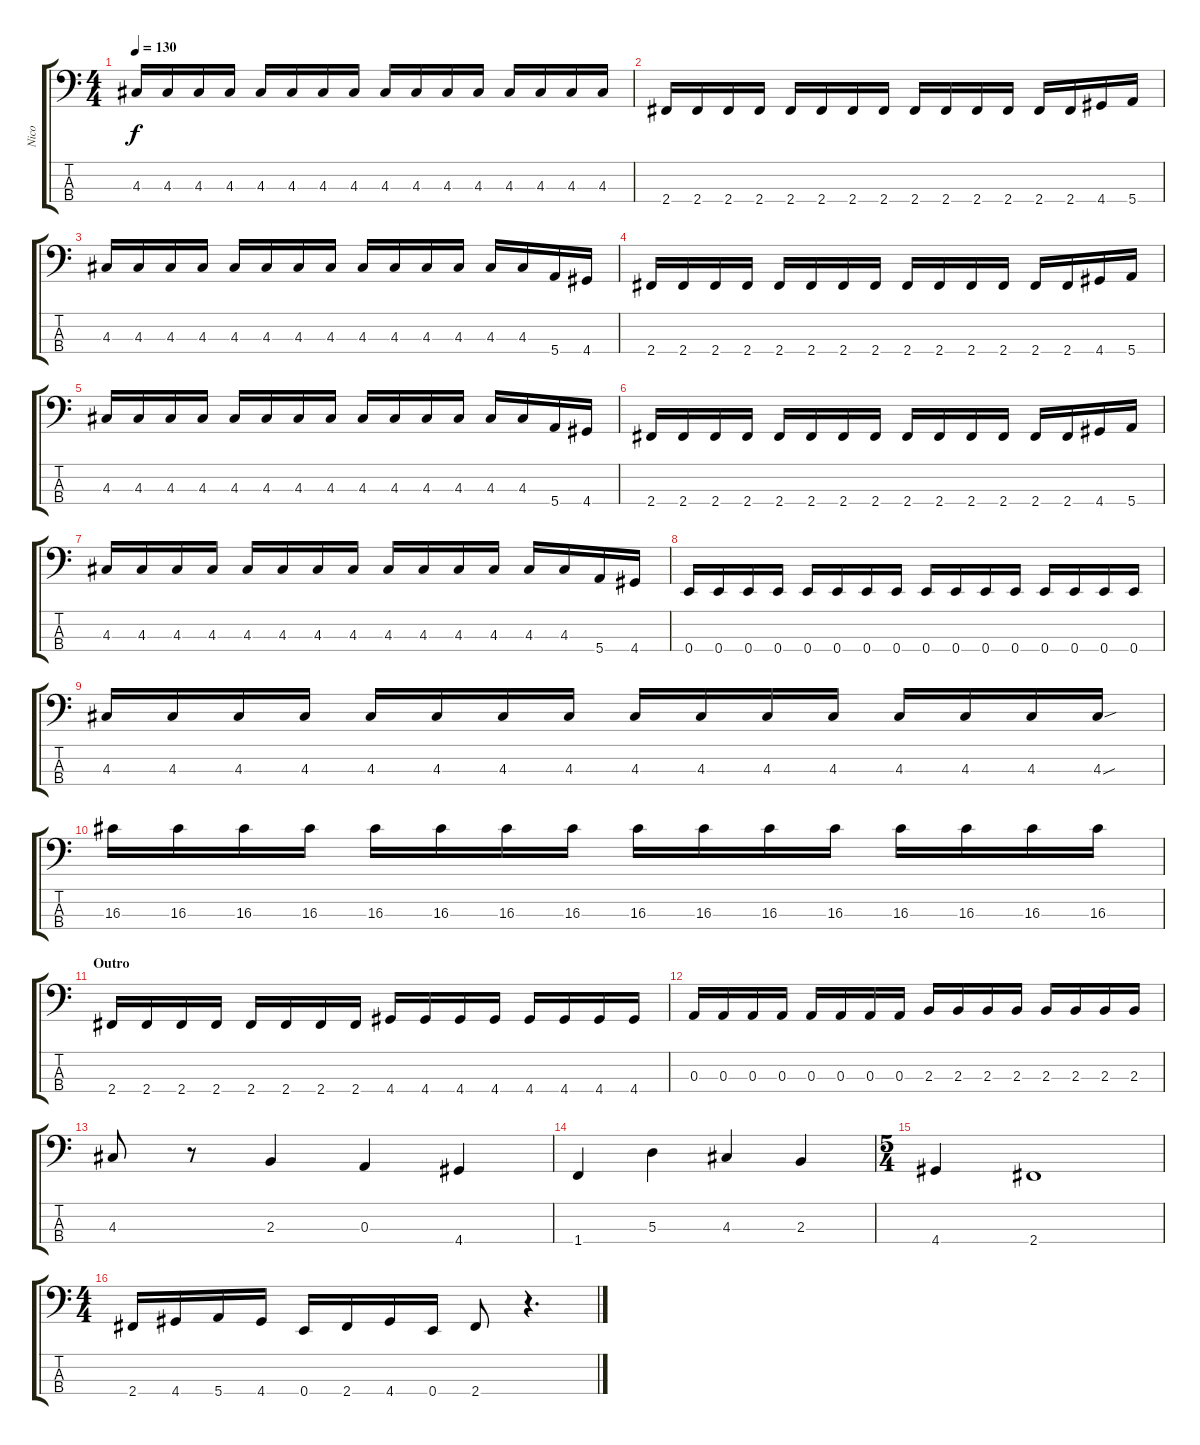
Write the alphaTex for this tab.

\track ("Nico" "Nico") {instrument electricbassfinger}
\staff {score tabs}
\tuning (G2 D2 A1 E1) {hide}
\ts (4 4)
\tempo 130
\clef f4
\ks c
4.3.16{dy f} 4.3.16 4.3.16 4.3.16 4.3.16 4.3.16 4.3.16 4.3.16 4.3.16 4.3.16 4.3.16 4.3.16 4.3.16 4.3.16 4.3.16 4.3.16 |
2.4.16 2.4.16 2.4.16 2.4.16 2.4.16 2.4.16 2.4.16 2.4.16 2.4.16 2.4.16 2.4.16 2.4.16 2.4.16 2.4.16 4.4.16 5.4.16 |
4.3.16 4.3.16 4.3.16 4.3.16 4.3.16 4.3.16 4.3.16 4.3.16 4.3.16 4.3.16 4.3.16 4.3.16 4.3.16 4.3.16 5.4.16 4.4.16 |
2.4.16 2.4.16 2.4.16 2.4.16 2.4.16 2.4.16 2.4.16 2.4.16 2.4.16 2.4.16 2.4.16 2.4.16 2.4.16 2.4.16 4.4.16 5.4.16 |
4.3.16 4.3.16 4.3.16 4.3.16 4.3.16 4.3.16 4.3.16 4.3.16 4.3.16 4.3.16 4.3.16 4.3.16 4.3.16 4.3.16 5.4.16 4.4.16 |
2.4.16 2.4.16 2.4.16 2.4.16 2.4.16 2.4.16 2.4.16 2.4.16 2.4.16 2.4.16 2.4.16 2.4.16 2.4.16 2.4.16 4.4.16 5.4.16 |
4.3.16 4.3.16 4.3.16 4.3.16 4.3.16 4.3.16 4.3.16 4.3.16 4.3.16 4.3.16 4.3.16 4.3.16 4.3.16 4.3.16 5.4.16 4.4.16 |
0.4.16 0.4.16 0.4.16 0.4.16 0.4.16 0.4.16 0.4.16 0.4.16 0.4.16 0.4.16 0.4.16 0.4.16 0.4.16 0.4.16 0.4.16 0.4.16 |
4.3.16 4.3.16 4.3.16 4.3.16 4.3.16 4.3.16 4.3.16 4.3.16 4.3.16 4.3.16 4.3.16 4.3.16 4.3.16 4.3.16 4.3.16 4.3{sou}.16 |
16.3.16 16.3.16 16.3.16 16.3.16 16.3.16 16.3.16 16.3.16 16.3.16 16.3.16 16.3.16 16.3.16 16.3.16 16.3.16 16.3.16 16.3.16 16.3.16 |
\section ("" "Outro")
2.4.16 2.4.16 2.4.16 2.4.16 2.4.16 2.4.16 2.4.16 2.4.16 4.4.16 4.4.16 4.4.16 4.4.16 4.4.16 4.4.16 4.4.16 4.4.16 |
0.3.16 0.3.16 0.3.16 0.3.16 0.3.16 0.3.16 0.3.16 0.3.16 2.3.16 2.3.16 2.3.16 2.3.16 2.3.16 2.3.16 2.3.16 2.3.16 |
4.3.8 r.8 2.3.4 0.3.4 4.4.4 |
1.4.4 5.3.4 4.3.4 2.3.4 |
\ts (5 4)
4.4.4 2.4.1 |
\ts (4 4)
2.4.16 4.4.16 5.4.16 4.4.16 0.4.16 2.4.16 4.4.16 0.4.16 2.4.8 r.4{d}
